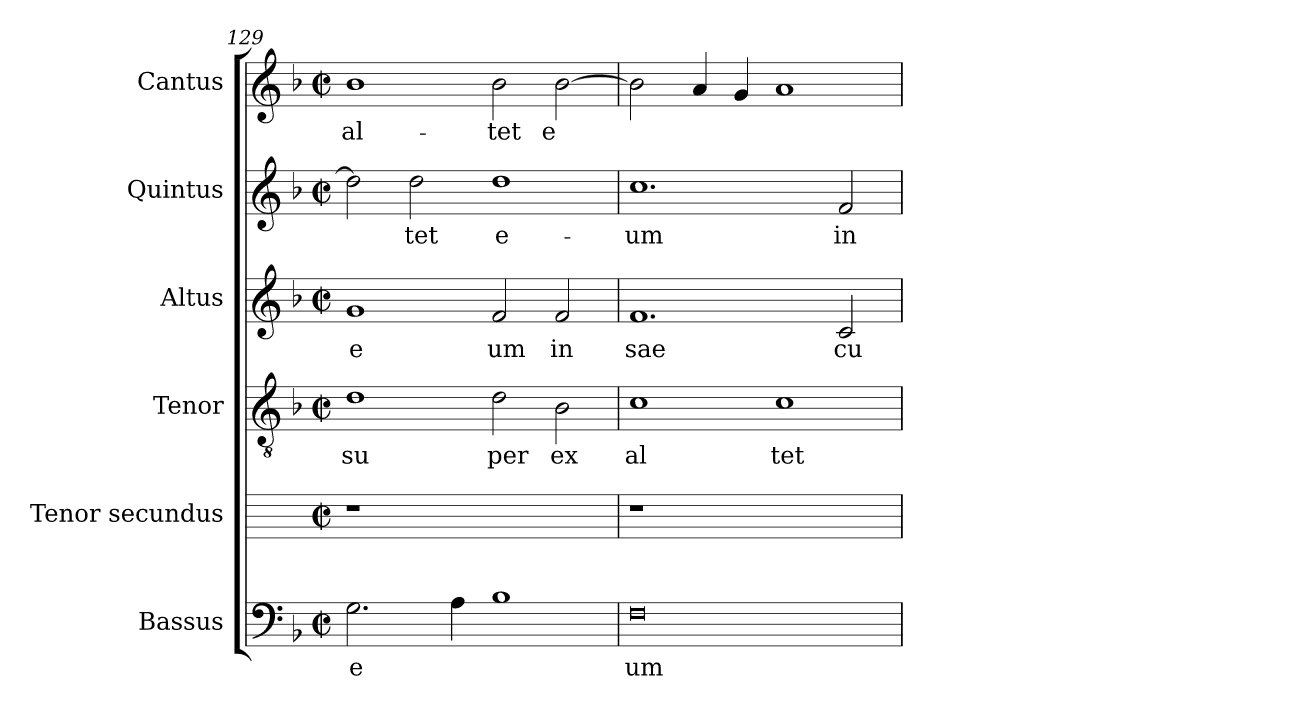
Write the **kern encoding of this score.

**kern	**text	**kern	**kern	**text	**kern	**text	**kern	**text	**kern	**text
*part6	*part6	*part5	*part4	*part4	*part3	*part3	*part2	*part2	*part1	*part1
*staff6	*staff6	*staff5	*staff4	*staff4	*staff3	*staff3	*staff2	*staff2	*staff1	*staff1
*I"Bassus	*	*I"Tenor  secundus	*I"Tenor	*	*I"Altus	*	*I"Quintus	*	*I"Cantus	*
*I'B	*	*	*I'T	*	*I'A	*	*I'Q	*	*I'C	*
*clefF4	*	*	*clefGv2	*	*clefG2	*	*clefG2	*	*clefG2	*
*k[b-]	*	*k[]	*k[b-]	*	*k[b-]	*	*k[b-]	*	*k[b-]	*
*F:	*	*C:	*F:	*	*F:	*	*F:	*	*F:	*
*M2/2	*	*M2/2	*M2/2	*	*M2/2	*	*M2/2	*	*M2/2	*
*met(c|)	*	*met(c|)	*met(c|)	*	*met(c|)	*	*met(c|)	*	*met(c|)	*
=129	=129	=129	=129	=129	=129	=129	=129	=129	=129	=129
!	!LO:LY:b:cj	!	!	!LO:LY:b:cj	!	!LO:LY:b:cj	!	!LO:LY:b:cj	!	!LO:LY:b:cj
2.G\	e	1r	1d	su	1g	e	2dd\]	--	1b-	-al-
!	!	!	!	!	!	!	!	!LO:LY:b:cj	!	!
.	.	.	.	.	.	.	2dd\	-tet	.	.
!	!LO:LY:b:cj	!	!	!	!	!	!	!	!	!
4A\	.	.	.	.	.	.	.	.	.	.
!	!LO:LY:b:cj	!	!	!LO:LY:b:cj	!	!LO:LY:b:cj	!	!LO:LY:b:cj	!	!LO:LY:b:cj
1B-	.	1ryy	2d\	per	2f/	um	1dd	e-	2b-\	-tet
!	!	!	!	!LO:LY:b:cj	!	!LO:LY:b:cj	!	!	!	!LO:LY:b:cj
.	.	.	2B-\	ex	2f/	in	.	.	[>2b-\	e-
=130	=130	=130	=130	=130	=130	=130	=130	=130	=130	=130
!	!LO:LY:b:cj	!	!	!LO:LY:b:cj	!	!LO:LY:b:cj	!	!LO:LY:b:cj	!	!LO:LY:b:cj
0F	um	1r	1c	al	1.f	sae	1.cc	-um	2b-\]	--
!	!	!	!	!	!	!	!	!	!	!LO:LY:b:cj
.	.	.	.	.	.	.	.	.	4a/	--
!	!	!	!	!	!	!	!	!	!	!LO:LY:b:cj
.	.	.	.	.	.	.	.	.	4g/	--
!	!	!	!	!LO:LY:b:cj	!	!	!	!	!	!LO:LY:b:cj
.	.	1ryy	1c	tet	.	.	.	.	1a	--
!	!	!	!	!	!	!LO:LY:b:cj	!	!LO:LY:b:cj	!	!
.	.	.	.	.	2c/	cu	2f/	in	.	.
=	=	=	=	=	=	=	=	=	=	=
*-	*-	*-	*-	*-	*-	*-	*-	*-	*-	*-
